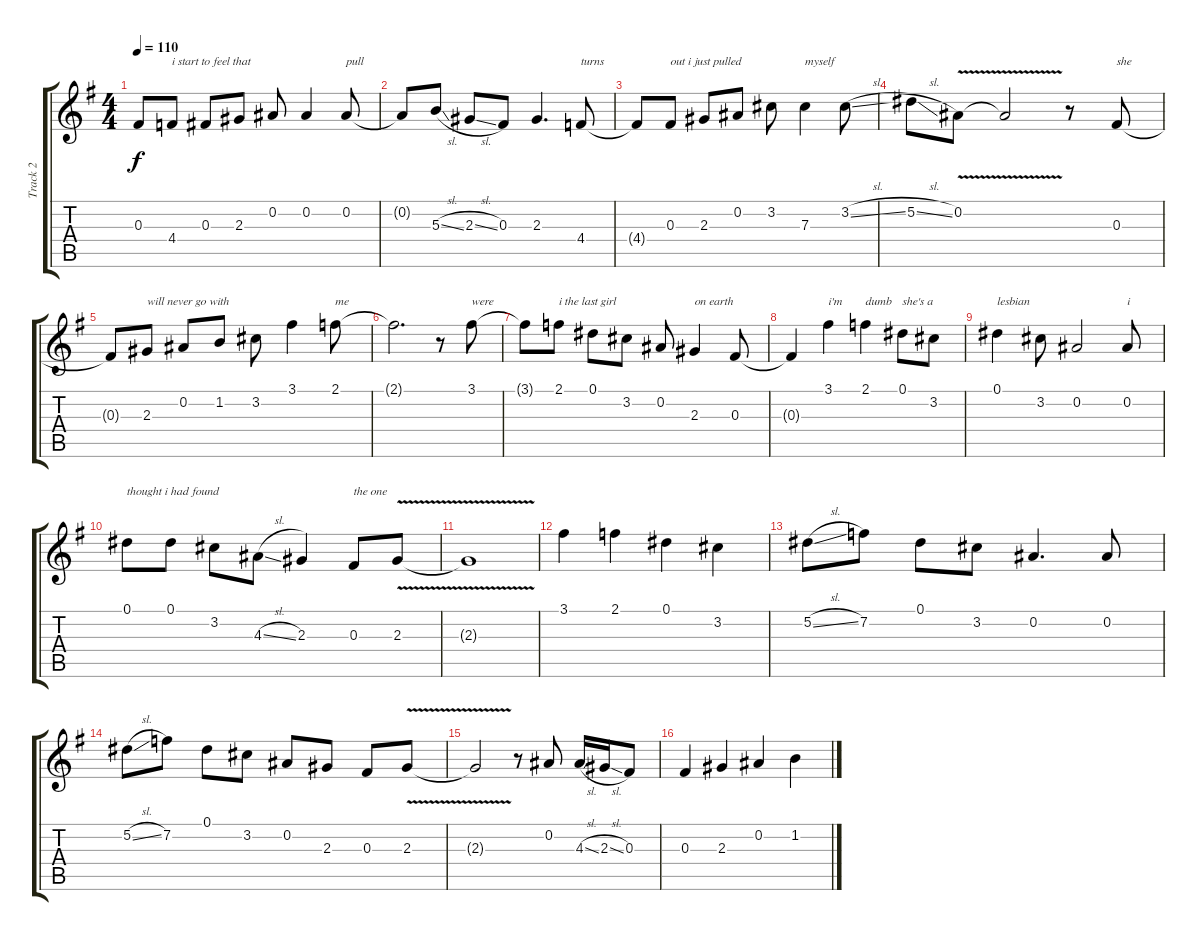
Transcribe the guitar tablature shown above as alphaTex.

\track ("Track 2" "Track 2") {instrument overdrivenguitar}
\staff {score tabs}
\tuning (Eb4 Bb3 Gb3 Db3 Ab2 Eb2) {hide}
\ts (4 4)
\tempo 110
\clef g2
\ks g
0.3{t}.8{dy f} 4.4.8{txt "i start to feel that"} 0.3.8 2.3.8 0.2.8 0.2.4 0.2.8{txt "pull"} |
0.2{t}.8 5.3{sl}.8 2.3{sl}.8 0.3.8 2.3.4{d} 4.4.8{txt "turns"} |
4.4{t}.8 0.3.8{txt "out i just pulled"} 2.3.8 0.2.8 3.2.8 7.3.4{txt "myself"} 3.2{sl}.8 |
5.2{sl}.8 0.2{v}.8 0.2{t}.2 r.8 0.3.8{txt "she"} |
0.3{t}.8 2.3.8{txt "will never go with"} 0.2.8 1.2.8 3.2.8 3.1.4 2.1.8{txt "me"} |
2.1{t}.2{d} r.8 3.1.8{txt "were"} |
3.1{t}.8 2.1.8{txt "i the last girl"} 0.1.8 3.2.8 0.2.8 2.3.4{txt "on earth"} 0.3.8 |
0.3{t}.4 3.1.4{txt "i'm"} 2.1.4{txt "dumb"} 0.1.8{txt "she's a"} 3.2.8 |
0.1.4{txt "lesbian"} 3.2.8 0.2.2 0.2.8{txt "i"} |
0.1.8{txt "thought i had found"} 0.1.8 3.2.8 4.3{sl}.8 2.3.4 0.3.8{txt "the one"} 2.3{v}.8 |
2.3{t}.1 |
3.1.4 2.1.4 0.1.4 3.2.4 |
5.2{sl}.8 7.2.8 0.1.8 3.2.8 0.2.4{d} 0.2.8 |
5.2{sl}.8 7.2.8 0.1.8 3.2.8 0.2.8 2.3.8 0.3.8 2.3{v}.8 |
2.3{t}.2 r.8 0.2.8 4.3{sl}.16 2.3{sl}.16 0.3.8 |
0.3.4 2.3.4 0.2.4 1.2.4
